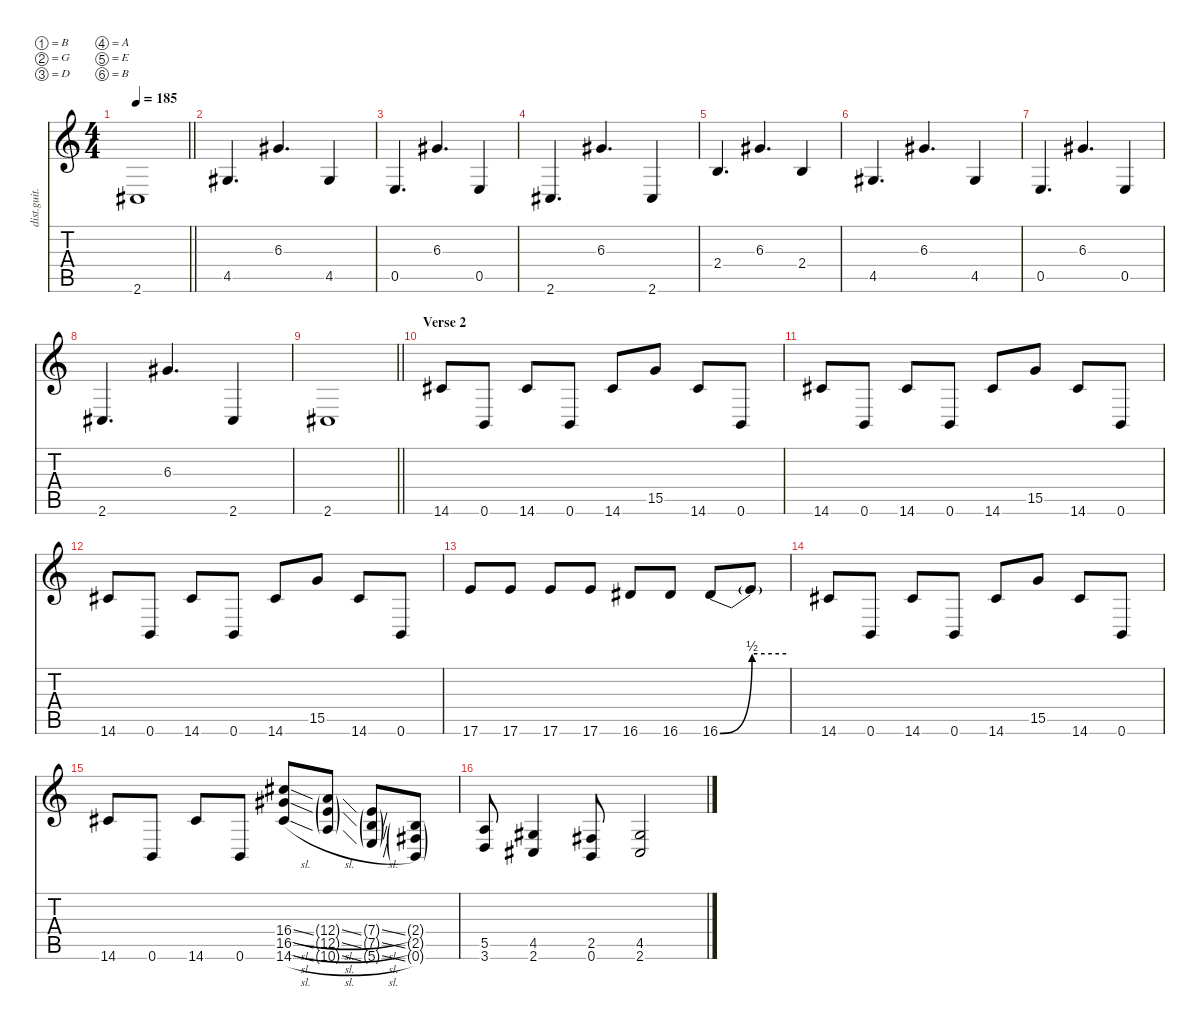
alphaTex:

\defaultSystemsLayout 4
\hideDynamics
\bracketExtendMode nobrackets
\track ("Distortion Guitar - Petr" "dist.guit.") {instrument distortionguitar}
\staff {score tabs}
\tuning (B3 G3 D3 A2 E2 B1)
\ts (4 4)
\tempo 185
\clef g2
\barLineRight lightlight
\ks c
2.6{acc #}.1{dy f beam Up} |
4.5{acc #}.4{d beam Up} 6.3{acc #}.4{d beam Up} 4.5{acc #}.4{beam Up} |
0.5.4{d beam Up} 6.3{acc #}.4{d beam Up} 0.5.4{beam Up} |
2.6{acc #}.4{d beam Up} 6.3{acc #}.4{d beam Up} 2.6{acc #}.4{beam Up} |
2.4.4{d beam Up} 6.3{acc #}.4{d beam Up} 2.4.4{beam Up} |
4.5{acc #}.4{d beam Up} 6.3{acc #}.4{d beam Up} 4.5{acc #}.4{beam Up} |
0.5.4{d beam Up} 6.3{acc #}.4{d beam Up} 0.5.4{beam Up} |
2.6{acc #}.4{d beam Up} 6.3{acc #}.4{d beam Up} 2.6{acc #}.4{beam Up} |
\barLineRight lightlight
2.6{acc #}.1{beam Up} |
\section ("" "Verse 2")
14.6{acc #}.8{beam Up} 0.6.8{beam Up} 14.6{acc #}.8{beam Up} 0.6.8{beam Up} 14.6{acc #}.8{beam Up} 15.5.8{beam Up} 14.6{acc #}.8{beam Up} 0.6.8{beam Up} |
14.6{acc #}.8{beam Up} 0.6.8{beam Up} 14.6{acc #}.8{beam Up} 0.6.8{beam Up} 14.6{acc #}.8{beam Up} 15.5.8{beam Up} 14.6{acc #}.8{beam Up} 0.6.8{beam Up} |
14.6{acc #}.8{beam Up} 0.6.8{beam Up} 14.6{acc #}.8{beam Up} 0.6.8{beam Up} 14.6{acc #}.8{beam Up} 15.5.8{beam Up} 14.6{acc #}.8{beam Up} 0.6.8{beam Up} |
17.6.8{beam Up} 17.6.8{beam Up} 17.6.8{beam Up} 17.6.8{beam Up} 16.6{acc #}.8{beam Up} 16.6{acc #}.8{beam Up} 16.6{be (bend 0 0 60 2) acc #}.8{beam Up} 16.6{be (hold 0 2 60 2) t}.8{beam Up} |
14.6{acc #}.8{beam Up} 0.6.8{beam Up} 14.6{acc #}.8{beam Up} 0.6.8{beam Up} 14.6{acc #}.8{beam Up} 15.5.8{beam Up} 14.6{acc #}.8{beam Up} 0.6.8{beam Up} |
14.6{acc #}.8{beam Up} 0.6.8{beam Up} 14.6{acc #}.8{beam Up} 0.6.8{beam Up} (16.4{sl acc #} 16.5{sl acc #} 14.6{sl acc #}).8{beam Up} (12.4{sl g} 12.5{sl g} 10.6{sl g}).8{beam Up} (7.4{sl g} 7.5{sl g} 5.6{sl g}).8{beam Up} (2.4{g} 2.5{g acc #} 0.6{g}).8{beam Up} |
(5.5 3.6).8{beam Up} (4.5{acc #} 2.6{acc #}).4{beam Up} (2.5{acc #} 0.6).8{beam Up} (4.5{acc #} 2.6{acc #}).2{beam Up}
